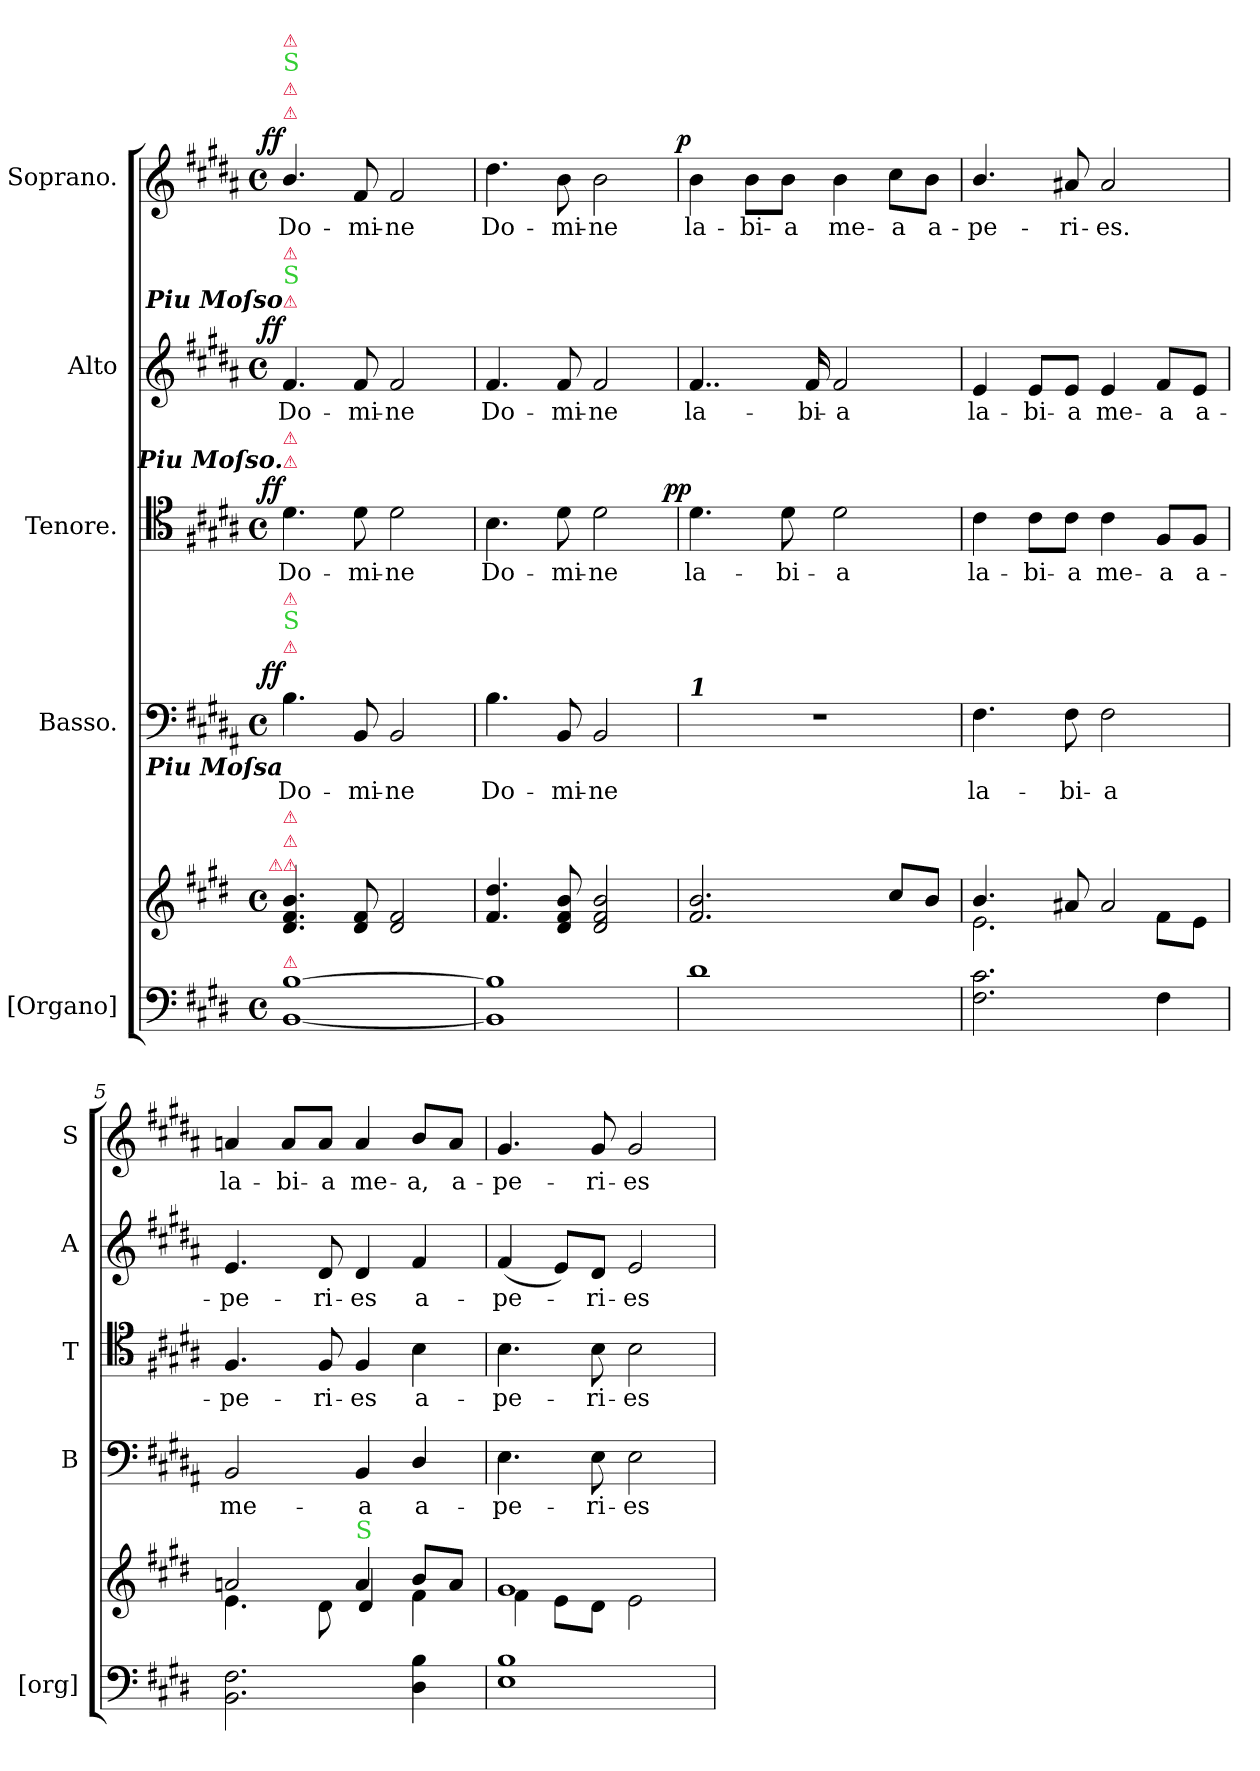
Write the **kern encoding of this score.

**kern	**kern	**kern	**text	**dynam	**kern	**text	**dynam	**kern	**text	**dynam	**kern	**text	**dynam
*part5	*part5	*part4	*part4	*part4	*part3	*part3	*part3	*part2	*part2	*part2	*part1	*part1	*part1
*staff6	*staff5	*staff4	*staff4	*staff4	*staff3	*staff3	*staff3	*staff2	*staff2	*staff2	*staff1	*staff1	*staff1
*I"[Organo]	*	*I"Basso.	*	*	*I"Tenore.	*	*	*I"Alto	*	*	*I"Soprano.	*	*
*I'[org]	*	*I'B	*	*	*I'T	*	*	*I'A	*	*	*I'S	*	*
*clefF4	*clefG2	*clefF4	*	*	*clefC4	*	*	*clefG2	*	*	*clefG2	*	*
*k[f#c#g#d#]	*k[f#c#g#d#]	*k[f#c#g#d#a#]	*	*	*k[f#c#g#d#a#]	*	*	*k[f#c#g#d#a#]	*	*	*k[f#c#g#d#a#]	*	*
*M4/4	*M4/4	*M4/4	*	*	*M4/4	*	*	*M4/4	*	*	*M4/4	*	*
*met(c)	*met(c)	*met(c)	*	*	*met(c)	*	*	*met(c)	*	*	*met(c)	*	*
=1	=1	=1	=1	=1	=1	=1	=1	=1	=1	=1	=1	=1	=1
!	!	!	!	!	!	!	!	!	!	!	!LO:TX:a:color=crimson:t=⚠	!	!
!	!	!	!	!	!	!	!	!	!	!	!LO:TX:a:color=crimson:t=⚠	!	!
!	!	!	!	!	!	!	!	!	!	!	!LO:TX:a:color=limegreen:t=S	!	!
!	!	!	!	!	!	!	!	!	!	!	!LO:TX:a:Bi:color=crimson:t=⚠	!	!
!	!	!	!	!	!	!	!	!LO:TX:a:color=crimson:t=⚠	!	!	!	!	!
!	!	!	!	!	!	!	!	!LO:TX:a:color=limegreen:t=S	!	!	!	!	!
!	!	!	!	!	!	!	!	!LO:TX:a:Bi:color=crimson:t=⚠	!	!	!	!	!
!	!	!	!	!	!	!	!	!LO:TX:a:Bi:rj:t=Piu Moſso	!	!	!	!	!
!	!	!	!	!	!LO:TX:a:color=crimson:t=⚠	!	!	!	!	!	!	!	!
!	!	!	!	!	!LO:TX:a:Bi:color=crimson:t=⚠	!	!	!	!	!	!	!	!
!	!	!	!	!	!LO:TX:a:Bi:rj:t=Piu Moſso.	!	!	!	!	!	!	!	!
!	!	!LO:TX:a:color=crimson:t=⚠	!	!	!	!	!	!	!	!	!	!	!
!	!	!LO:TX:a:color=limegreen:t=S	!	!	!	!	!	!	!	!	!	!	!
!	!	!LO:TX:a:Bi:color=crimson:t=⚠	!	!	!	!	!	!	!	!	!	!	!
!	!	!LO:TX:b:Bi:rj:t=Piu Moſsa	!	!	!	!	!	!	!	!	!	!	!
!	!LO:TX:a:color=crimson:t=⚠	!	!	!	!	!	!	!	!	!	!	!	!
!	!LO:TX:a:color=crimson:t=⚠	!	!	!	!	!	!	!	!	!	!	!	!
!	!LO:TX:a:color=crimson:t=⚠	!	!	!	!	!	!	!	!	!	!	!	!
!	!LO:TX:a:rj:color=crimson:t=⚠	!	!	!	!	!	!	!	!	!	!	!	!
!LO:TX:a:color=crimson:t=⚠	!	!	!	!	!	!	!	!	!	!	!	!	!
!	!	!	!	!LO:DY:a:rj	!	!	!LO:DY:b:rj	!	!	!LO:DY:b:rj	!	!	!LO:DY:a:rj
[1BB [1B	4.d#/ 4.f#/ 4.b/	4.B\	Do-	ff	4.d#\	Do-	ff	4.f#/	Do-	ff	4.b/	Do-	ff
.	8d#/ 8f#/	8BB/	-mi-	.	8d#\	-mi-	.	8f#/	-mi-	.	8f#/	-mi-	.
.	2d#/ 2f#/	2BB/	-ne	.	2d#\	-ne	.	2f#/	-ne	.	2f#/	-ne	.
=2	=2	=2	=2	=2	=2	=2	=2	=2	=2	=2	=2	=2	=2
!	!	!	!LO:LY:i	!	!	!LO:LY:i	!	!	!	!	!	!LO:LY:i	!
1BB] 1B]	4.f#/ 4.dd#/	4.B\	Do-	.	4.B\	Do-	.	4.f#/	Do-	.	4.dd#\	Do-	.
!	!	!	!LO:LY:i	!	!	!LO:LY:i	!	!	!	!	!	!LO:LY:i	!
.	8d#/ 8f#/ 8b/	8BB/	-mi-	.	8d#\	-mi-	.	8f#/	-mi-	.	8b\	-mi-	.
!	!	!	!LO:LY:i	!	!	!LO:LY:i	!	!	!	!	!	!LO:LY:i	!
.	2d#/ 2f#/ 2b/	2BB/	-ne	.	2d#\	-ne	.	2f#/	-ne	.	2b\	-ne	.
=3	=3	=3	=3	=3	=3	=3	=3	=3	=3	=3	=3	=3	=3
!	!	!LO:TX:a:Bi:t=1	!	!	!	!	!	!	!	!	!	!	!
!	!	!	!	!	!	!	!LO:DY:a:rj	!	!	!	!	!	!LO:DY:a:rj
1d#	2.f#/ 2.b/	1r	.	.	4.d#\	la-	pp	4..f#/	la-	.	4b\	la-	p
.	.	.	.	.	.	.	.	.	.	.	8b\L	-bi-	.
.	.	.	.	.	8d#\	-bi-	.	.	.	.	8b\J	-a	.
.	.	.	.	.	.	.	.	16f#/	-bi-	.	.	.	.
.	.	.	.	.	2d#\	-a	.	2f#/	-a	.	4b\	me-	.
.	8cc#/L	.	.	.	.	.	.	.	.	.	8cc#\L	-a	.
.	8b/J	.	.	.	.	.	.	.	.	.	8b\J	a-	.
=4	=4	=4	=4	=4	=4	=4	=4	=4	=4	=4	=4	=4	=4
*	*^	*	*	*	*	*	*	*	*	*	*	*	*
2.F#\ 2.c#\	4.b/	2.e\	4.F#\	la-	.	4c#\	la-	.	4e/	la-	.	4.b/	-pe-	.
.	.	.	.	.	.	8c#\L	-bi-	.	8e/L	-bi-	.	.	.	.
.	8a#X/	.	8F#\	-bi-	.	8c#\J	-a	.	8e/J	-a	.	8a#X/	-ri-	.
.	2a#/	.	2F#\	-a	.	4c#\	me-	.	4e/	me-	.	2a#/	-es.	.
4F#\	.	8f#\L	.	.	.	8F#/L	-a	.	8f#/L	-a	.	.	.	.
.	.	8e\J	.	.	.	8F#/J	a-	.	8e/J	a-	.	.	.	.
=5	=5	=5	=5	=5	=5	=5	=5	=5	=5	=5	=5	=5	=5	=5
2.BB\ 2.F#\	2an/	4.e\	2BB/	me-	.	4.F#/	-pe-	.	4.e/	-pe-	.	4an/	la-	.
.	.	.	.	.	.	.	.	.	.	.	.	8a/L	-bi-	.
.	.	8d#\	.	.	.	8F#/	-ri-	.	8d#/	-ri-	.	8a/J	-a	.
!	!LO:TX:a:color=limegreen:t=S	!	!	!	!	!	!	!	!	!	!	!	!	!
.	4a/	4d#/	4BB/	-a	.	4F#/	-es	.	4d#/	-es	.	4a/	me-	.
4D#\ 4B\	8b/L	4f#\	4D#/	a-	.	4B\	a-	.	4f#/	a-	.	8b/L	-a,	.
.	8a/J	.	.	.	.	.	.	.	.	.	.	8a/J	a-	.
=6	=6	=6	=6	=6	=6	=6	=6	=6	=6	=6	=6	=6	=6	=6
1E 1B	1g#	4f#\	4.E\	-pe-	.	4.B\	-pe-	.	(<4f#/	-pe-	.	4.g#/	-pe-	.
.	.	8e\L	.	.	.	.	.	.	8e/L)	.	.	.	.	.
.	.	8d#\J	8E\	-ri-	.	8B\	-ri-	.	8d#/J	-ri-	.	8g#/	-ri-	.
.	.	2e\	2E\	-es	.	2B\	-es	.	2e/	-es	.	2g#/	-es	.
*	*v	*v	*	*	*	*	*	*	*	*	*	*	*	*
=	=	=	=	=	=	=	=	=	=	=	=	=	=
*-	*-	*-	*-	*-	*-	*-	*-	*-	*-	*-	*-	*-	*-
